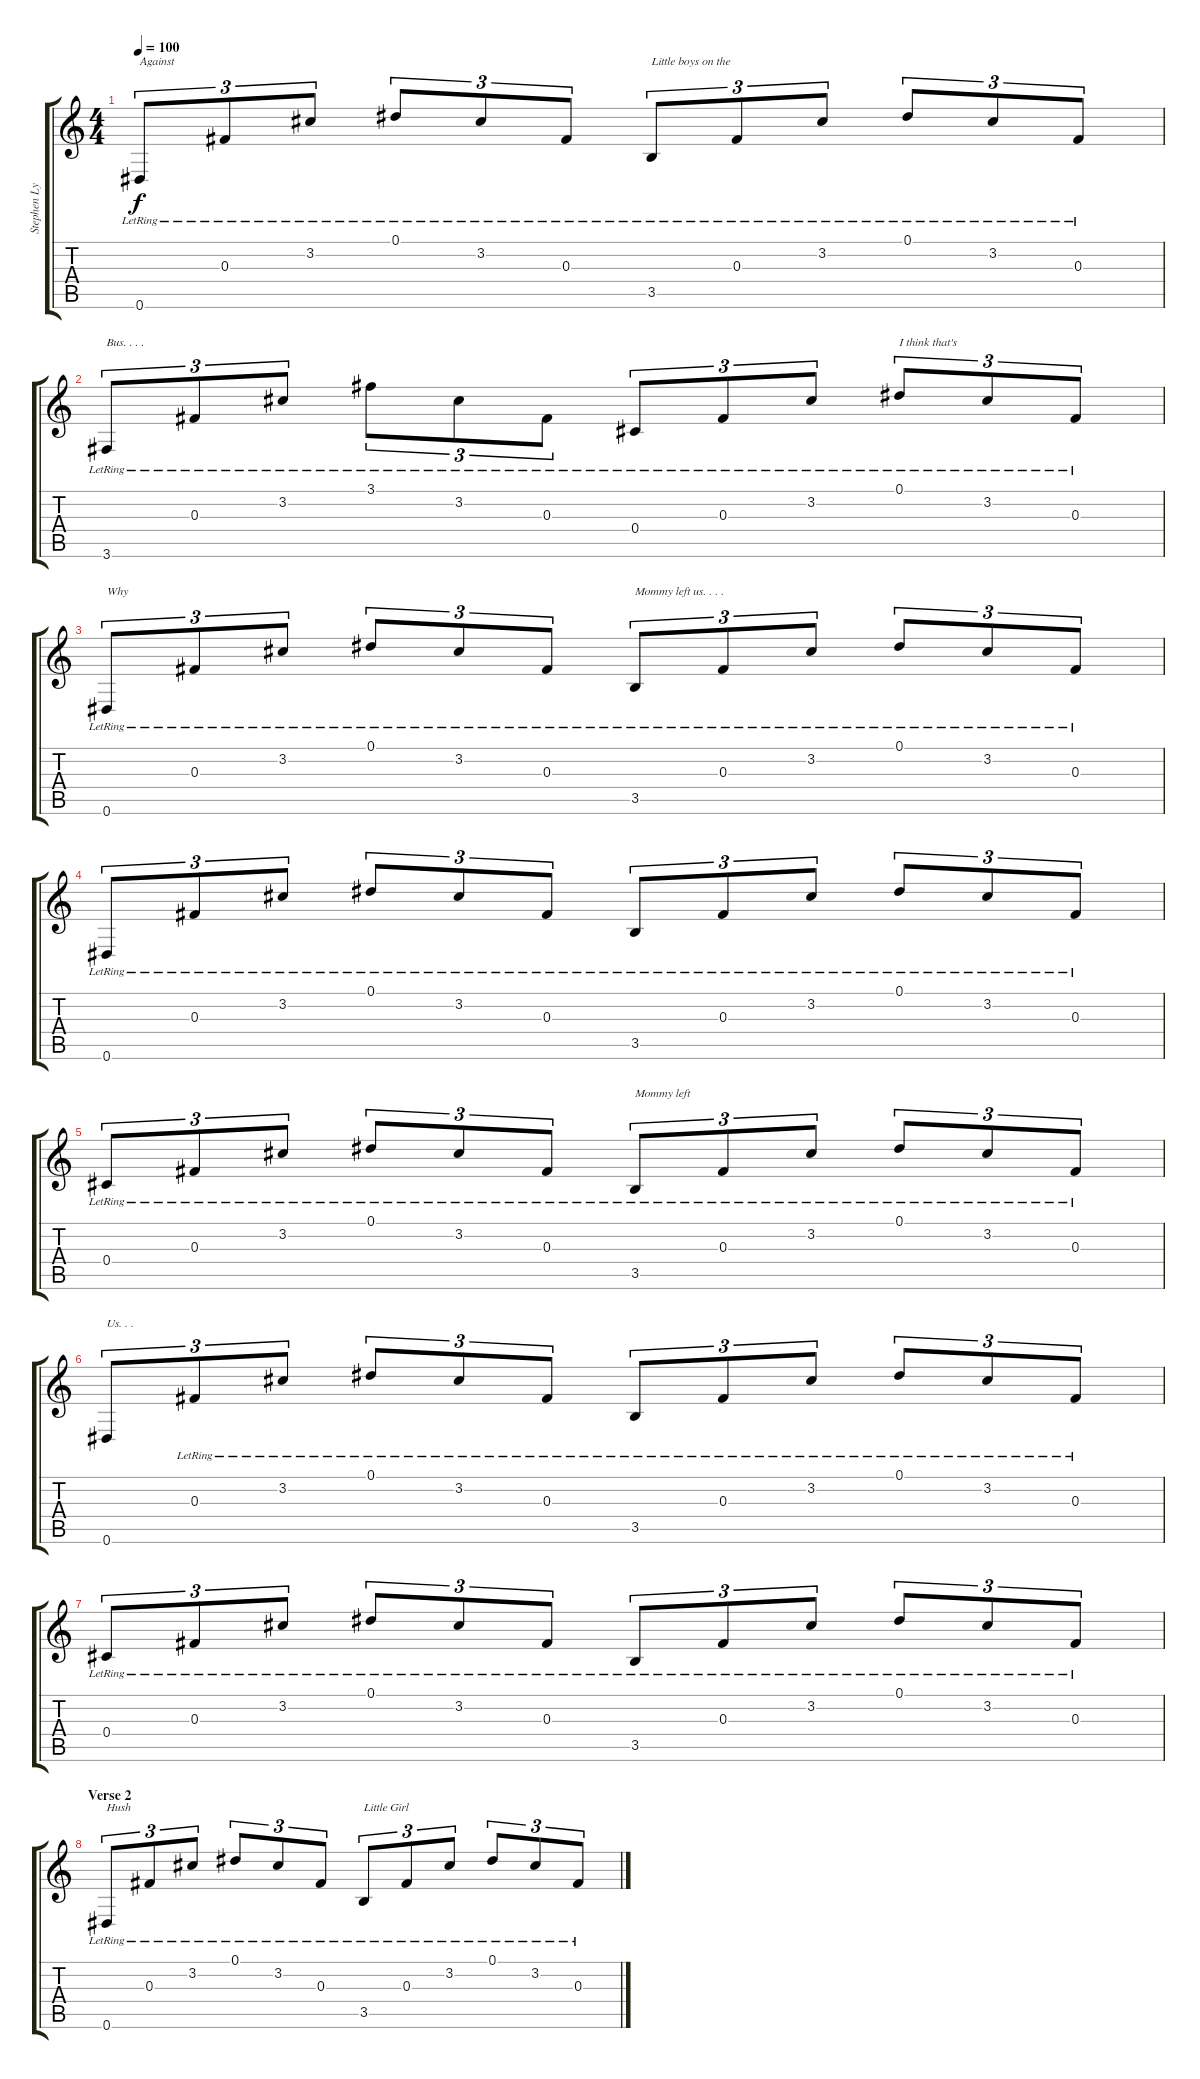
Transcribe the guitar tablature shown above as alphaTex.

\track ("Stephen Lynch" "Stephen Ly") {instrument acousticguitarsteel}
\staff {score tabs}
\tuning (Eb4 Bb3 Gb3 Db3 Ab2 Eb2) {hide}
\ts (4 4)
\tempo 100
\clef g2
\ks c
0.6{lr}.8{tu (3 2) txt "Against" dy f} 0.3{lr}.8{tu (3 2)} 3.2{lr}.8{tu (3 2)} 0.1{lr}.8{tu (3 2)} 3.2{lr}.8{tu (3 2)} 0.3{lr}.8{tu (3 2)} 3.5{lr}.8{tu (3 2) txt "Little boys on the"} 0.3{lr}.8{tu (3 2)} 3.2{lr}.8{tu (3 2)} 0.1{lr}.8{tu (3 2)} 3.2{lr}.8{tu (3 2)} 0.3{lr}.8{tu (3 2)} |
3.6{lr}.8{tu (3 2) txt "Bus. . . ."} 0.3{lr}.8{tu (3 2)} 3.2{lr}.8{tu (3 2)} 3.1{lr}.8{tu (3 2)} 3.2{lr}.8{tu (3 2)} 0.3{lr}.8{tu (3 2)} 0.4{lr}.8{tu (3 2)} 0.3{lr}.8{tu (3 2)} 3.2{lr}.8{tu (3 2)} 0.1{lr}.8{tu (3 2) txt "I think that's"} 3.2{lr}.8{tu (3 2)} 0.3{lr}.8{tu (3 2)} |
0.6{lr}.8{tu (3 2) txt "Why"} 0.3{lr}.8{tu (3 2)} 3.2{lr}.8{tu (3 2)} 0.1{lr}.8{tu (3 2)} 3.2{lr}.8{tu (3 2)} 0.3{lr}.8{tu (3 2)} 3.5{lr}.8{tu (3 2) txt "Mommy left us. . . ."} 0.3{lr}.8{tu (3 2)} 3.2{lr}.8{tu (3 2)} 0.1{lr}.8{tu (3 2)} 3.2{lr}.8{tu (3 2)} 0.3{lr}.8{tu (3 2)} |
0.6{lr}.8{tu (3 2)} 0.3{lr}.8{tu (3 2)} 3.2{lr}.8{tu (3 2)} 0.1{lr}.8{tu (3 2)} 3.2{lr}.8{tu (3 2)} 0.3{lr}.8{tu (3 2)} 3.5{lr}.8{tu (3 2)} 0.3{lr}.8{tu (3 2)} 3.2{lr}.8{tu (3 2)} 0.1{lr}.8{tu (3 2)} 3.2{lr}.8{tu (3 2)} 0.3{lr}.8{tu (3 2)} |
0.4{lr}.8{tu (3 2)} 0.3{lr}.8{tu (3 2)} 3.2{lr}.8{tu (3 2)} 0.1{lr}.8{tu (3 2)} 3.2{lr}.8{tu (3 2)} 0.3{lr}.8{tu (3 2)} 3.5{lr}.8{tu (3 2) txt "Mommy left"} 0.3{lr}.8{tu (3 2)} 3.2{lr}.8{tu (3 2)} 0.1{lr}.8{tu (3 2)} 3.2{lr}.8{tu (3 2)} 0.3{lr}.8{tu (3 2)} |
0.6.8{tu (3 2) txt "Us. . ."} 0.3{lr}.8{tu (3 2)} 3.2{lr}.8{tu (3 2)} 0.1{lr}.8{tu (3 2)} 3.2{lr}.8{tu (3 2)} 0.3{lr}.8{tu (3 2)} 3.5{lr}.8{tu (3 2)} 0.3{lr}.8{tu (3 2)} 3.2{lr}.8{tu (3 2)} 0.1{lr}.8{tu (3 2)} 3.2{lr}.8{tu (3 2)} 0.3{lr}.8{tu (3 2)} |
0.4{lr}.8{tu (3 2)} 0.3{lr}.8{tu (3 2)} 3.2{lr}.8{tu (3 2)} 0.1{lr}.8{tu (3 2)} 3.2{lr}.8{tu (3 2)} 0.3{lr}.8{tu (3 2)} 3.5{lr}.8{tu (3 2)} 0.3{lr}.8{tu (3 2)} 3.2{lr}.8{tu (3 2)} 0.1{lr}.8{tu (3 2)} 3.2{lr}.8{tu (3 2)} 0.3{lr}.8{tu (3 2)} |
\section ("" "Verse 2")
0.6{lr}.8{tu (3 2) txt "Hush"} 0.3{lr}.8{tu (3 2)} 3.2{lr}.8{tu (3 2)} 0.1{lr}.8{tu (3 2)} 3.2{lr}.8{tu (3 2)} 0.3{lr}.8{tu (3 2)} 3.5{lr}.8{tu (3 2) txt "Little Girl"} 0.3{lr}.8{tu (3 2)} 3.2{lr}.8{tu (3 2)} 0.1{lr}.8{tu (3 2)} 3.2{lr}.8{tu (3 2)} 0.3{lr}.8{tu (3 2)}
